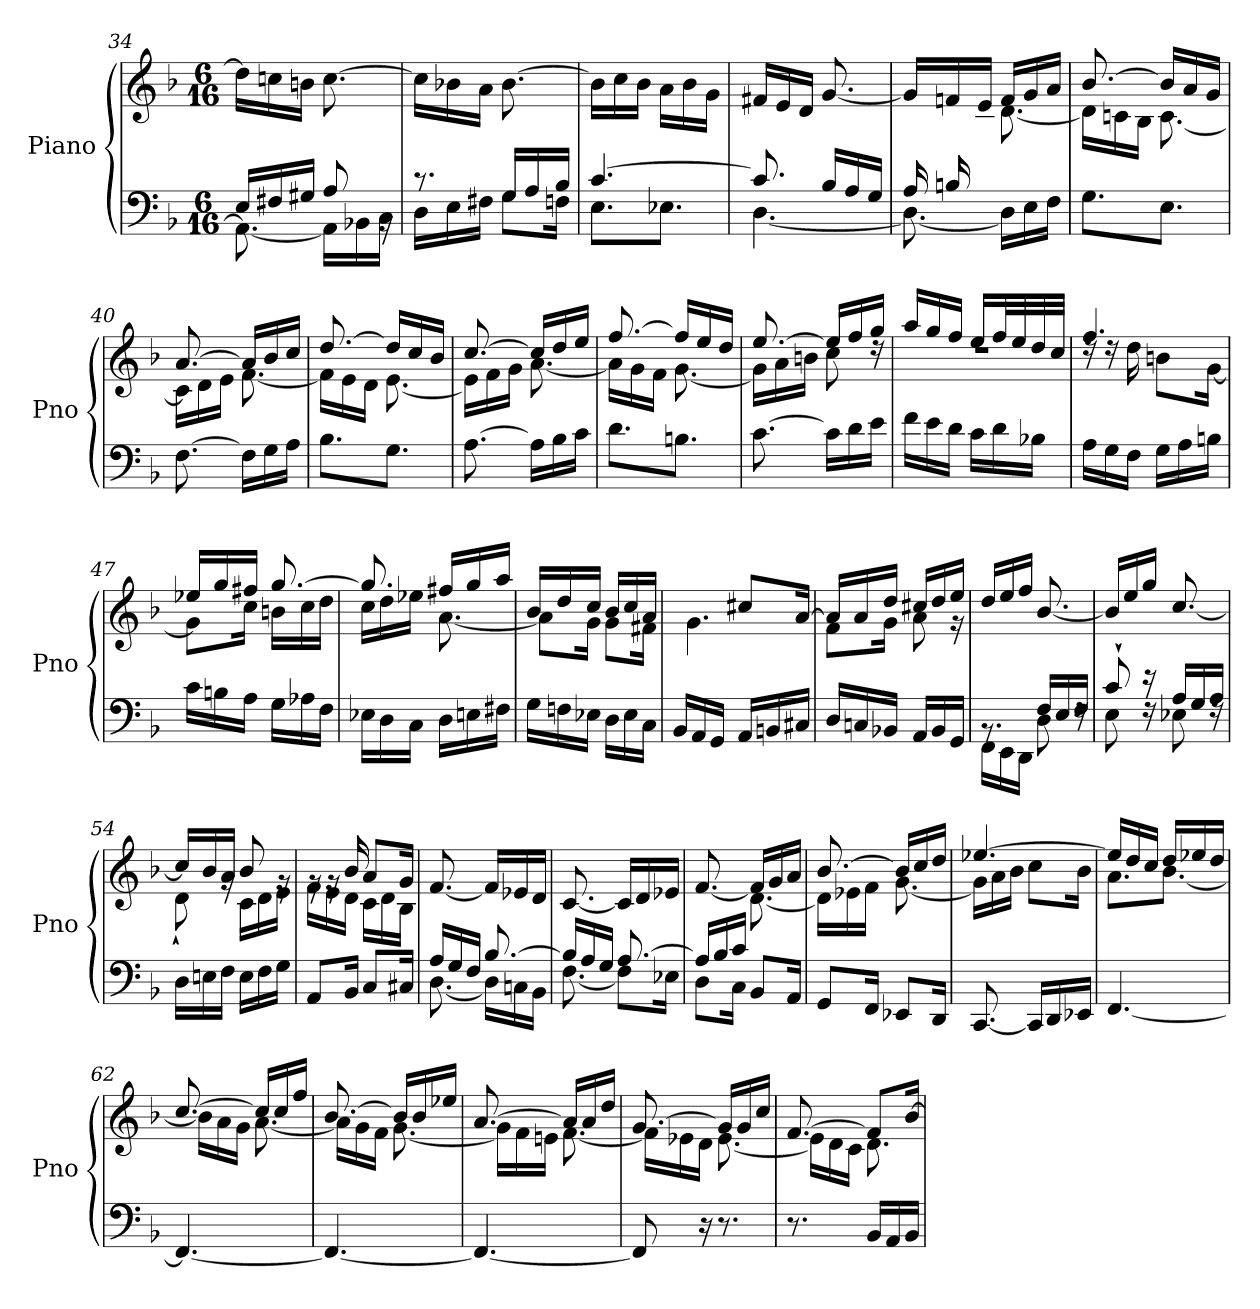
**kern	**kern
*part1	*part1
*staff2	*staff1
*I"Piano	*
*I'Pno	*
*clefF4	*clefG2
*k[b-]	*k[b-]
*M6/16	*M6/16
=34	=34
*^	*
16E/LL	8.AA\_	16dd\LL]
16F#X/	.	16ccn\
16G#X/JJ	.	16bn\JJ
8A/	16AA\LL]	[8.cc\
.	16BB-X\	.
16rBB	16C\JJ	.
=35	=35	=35
8.r	16D\LL	16cc\LL]
.	16E\	16b-X\
.	16F#X\JJ	16a\JJ
16G/LL	8G\L	[8.b-\
16A/	.	.
16B-/JJ	16Fn\Jk	.
=36	=36	=36
[4.c/	8.E\L	16b-\LL]
.	.	16cc\
.	.	16b-\JJ
.	8.E-X\J	16a\LL
.	.	16b-\
.	.	16g\JJ
=37	=37	=37
8.c/]	[4.D\	16f#X/LL
.	.	16e/
.	.	16d/JJ
16B-/LL	.	[8.g/
16A/	.	.
16G/JJ	.	.
!!LO:LB:g=z
=38	=38	=38
*	*	*^
16A/LL	8.D\_	16g/LL]	8ryy
16Bn/	.	16fn/	.
4ryy	.	16e/JJ	16c#X\JJ
.	16D\LL]	16f/LL	[8.d\
.	16E\	16g/	.
.	16F\JJ	16a/JJ	.
*v	*v	*	*
=39	=39	=39
8.G\L	[8.b-/	16d\LL]
.	.	16cn\
.	.	16B-\JJ
8.E\J	16b-/LL]	[8.c\
.	16a/	.
.	16g/JJ	.
=40	=40	=40
[8.F\	[8.a/	16c\LL]
.	.	16d\
.	.	16e\JJ
16F\LL]	16a/LL]	[8.f\
16G\	16b-/	.
16A\JJ	16cc/JJ	.
=41	=41	=41
8.B-\L	[8.dd/	16f\LL]
.	.	16e\
.	.	16d\JJ
8.G\J	16dd/LL]	[8.e\
.	16cc/	.
.	16b-/JJ	.
=42	=42	=42
[8.A\	[8.cc/	16e\LL]
.	.	16f\
.	.	16g\JJ
16A\LL]	16cc/LL]	[8.a\
16B-\	16dd/	.
16c\JJ	16ee/JJ	.
=43	=43	=43
8.d\L	[8.ff/	16a\LL]
.	.	16g\
.	.	16f\JJ
8.Bn\J	16ff/LL]	[8.g\
.	16ee/	.
.	16dd/JJ	.
!!LO:LB:g=z	!!
=44	=44	=44
[8.c\	[8.ee/	16g\LL]
.	.	16a\
.	.	16bn\JJ
16c\LL]	16ee/LL]	8cc\
16d\	16ff/	.
16e\JJ	16gg/JJ	16rdd
=45	=45	=45
16f\LL	16aa/LL	4.rdd
16e\	16gg/	.
16d\JJ	16ff/JJ	.
16c\LL	16ee/LL	.
16d\	32ff/L	.
.	32ee/	.
16B-X\JJ	32dd/	.
.	32cc/JJJ	.
=46	=46	=46
16A\LL	4.ff/	16rdd
16G\	.	16rdd
16F\JJ	.	16dd\
16G\LL	.	8bn\L
16A\	.	.
16Bn\JJ	.	[16g\Jk
=47	=47	=47
16c\LL	16ee-X/LL	8g\L]
16Bn\	16gg/	.
16A\JJ	16ff#X/JJ	16cc\Jk
16G\LL	[8.gg/	16bn\LL
16A-X\	.	16cc\
16F\JJ	.	16dd\JJ
=48	=48	=48
16E-X\LL	8.gg/]	16cc\LL
16D\	.	16dd\
16C\JJ	.	16ee-X\JJ
16D\LL	16ff#X/LL	[8.a\
16En\	16gg/	.
16F#X\JJ	16aa/JJ	.
!!LO:LB:g=z	!!
=49	=49	=49
16G\LL	16b-/LL	8a\L]
16Fn\	16dd/	.
16E-X\JJ	16cc/JJ	16g\Jk
16D\LL	16b-/LL	8g\L
16E-\	16cc/	.
16C\JJ	16a/JJ	16f#X\Jk
=50	=50	=50
16BB-/LL	8g/Lyy	4.g\
16AA/	.	.
16GG/JJ	16ee-X/Jk	.
16AA/LL	8cc#X/L	.
16BBn/	.	.
16C#X/JJ	[16a/Jk	.
=51	=51	=51
16D/LL	16a/LL]	8f\L
16Cn/	16a/	.
16BB-X/JJ	16dd/JJ	16g\Jk
16AA/LL	16cc#X/LL	8a\
16BB-/	16dd/	.
16GG/JJ	16ee/JJ	16r
*	*v	*v
=52	=52
*^	*
8.rBB	16FF\LL	16dd/LL
.	16EE\	16ee/
.	16DD\JJ	16ff/JJ
16F/LL	8D\	[8.b-/
16E/	.	.
16F/JJ	16rF	.
=53	=53	=53
8c`/	8E\	16b-/LL]
.	.	16ee/
16r	16rF	16gg/JJ
16A/LL	8E-X\	[8.cc/
16G/	.	.
16A/JJ	16rF	.
*v	*v	*
=54	=54
*	*^
16D\LL	16cc/LL]	8d`\
16En\	16b-/	.
16F\JJ	16a/JJ	16rg
16E\LL	8b-/	16c\LL
16F\	.	16d\
16G\JJ	16rg	16e\JJ
!!LO:LB:g=z	!!
=55	=55	=55
8AA/L	16rg	16f\LL
.	16rg	16e\
16BB-/Jk	16b-/	16d\JJ
8C/L	8a/L	16c\LL
.	.	16d\
16C#X/Jk	16g/Jk	16B-\JJ
*	*v	*v
=56	=56
*^	*
16A/LL	[8.D\	[8.f/
16G/	.	.
16F/JJ	.	.
[8.B-/	16D\LL]	16f/LL]
.	16Cn\	16e-X/
.	16BB-\JJ	16d/JJ
=57	=57	=57
16B-/LL]	[8.F\	[8.c/
16A/	.	.
16G/JJ	.	.
[8.A/	8F\L]	16c/LL]
.	.	16d/
.	16E-X\Jk	16e-X/JJ
=58	=58	=58
*	*^	*^
*	*	*	*	*^
8.ryy	16A/LL]	8D\L	[8.f/	8.ryy	8.ryy
.	16B-/	.	.	.	.
.	16c/JJ	16C\Jk	.	.	.
8.ryy	8BB-/L	8.ryy	16f/LL]	[8.d\	8.ryy
.	.	.	16g/	.	.
.	16AA/Jk	.	16a/JJ	.	.
*v	*v	*v	*	*	*
*	*	*v	*v
=59	=59	=59
8GG/L	[8.b-/	16d\LL]
.	.	16e-X\
16FF/Jk	.	16f\JJ
8EE-X/L	16b-/LL]	[8.g\
.	16cc/	.
16DD/Jk	16dd/JJ	.
=60	=60	=60
[8.CC/	[4.ee-X/	16g\LL]
.	.	16a\
.	.	16b-\JJ
16CC/LL]	.	8cc\L
16DD/	.	.
16EE-X/JJ	.	16b-\Jk
!!LO:LB:g=z	!!
=61	=61	=61
[4.FF/	16ee-/LL]	8.a\L
.	16dd/	.
.	16cc/JJ	.
.	16dd/LL	[8.b-\J
.	16ee-X/	.
.	16dd/JJ	.
=62	=62	=62
4.FF/_	[8.cc/	16b-\LL]
.	.	16a\
.	.	16g\JJ
.	16cc/LL]	[8.a\
.	16cc/	.
.	16ff/JJ	.
=63	=63	=63
4.FF/_	[8.b-/	16a\LL]
.	.	16g\
.	.	16f\JJ
.	16b-/LL]	[8.g\
.	16b-/	.
.	16ee-X/JJ	.
=64	=64	=64
4.FF/_	[8.a/	16g\LL]
.	.	16f\
.	.	16en\JJ
.	16a/LL]	[8.f\
.	16a/	.
.	16dd/JJ	.
=65	=65	=65
8FF/]	[8.g/	16f\LL]
.	.	16e-X\
16r	.	16d\JJ
8.r	16g/LL]	[8.e-\
.	16g/	.
.	16cc/JJ	.
=66	=66	=66
8.r	[8.f/	16e-\LL]
.	.	16d\
.	.	16c\JJ
16BB-/LL	8f/L]	8.d\
16AA/	.	.
16BB-/JJ	[16b-/Jk	.
*	*v	*v
=	=
*-	*-
